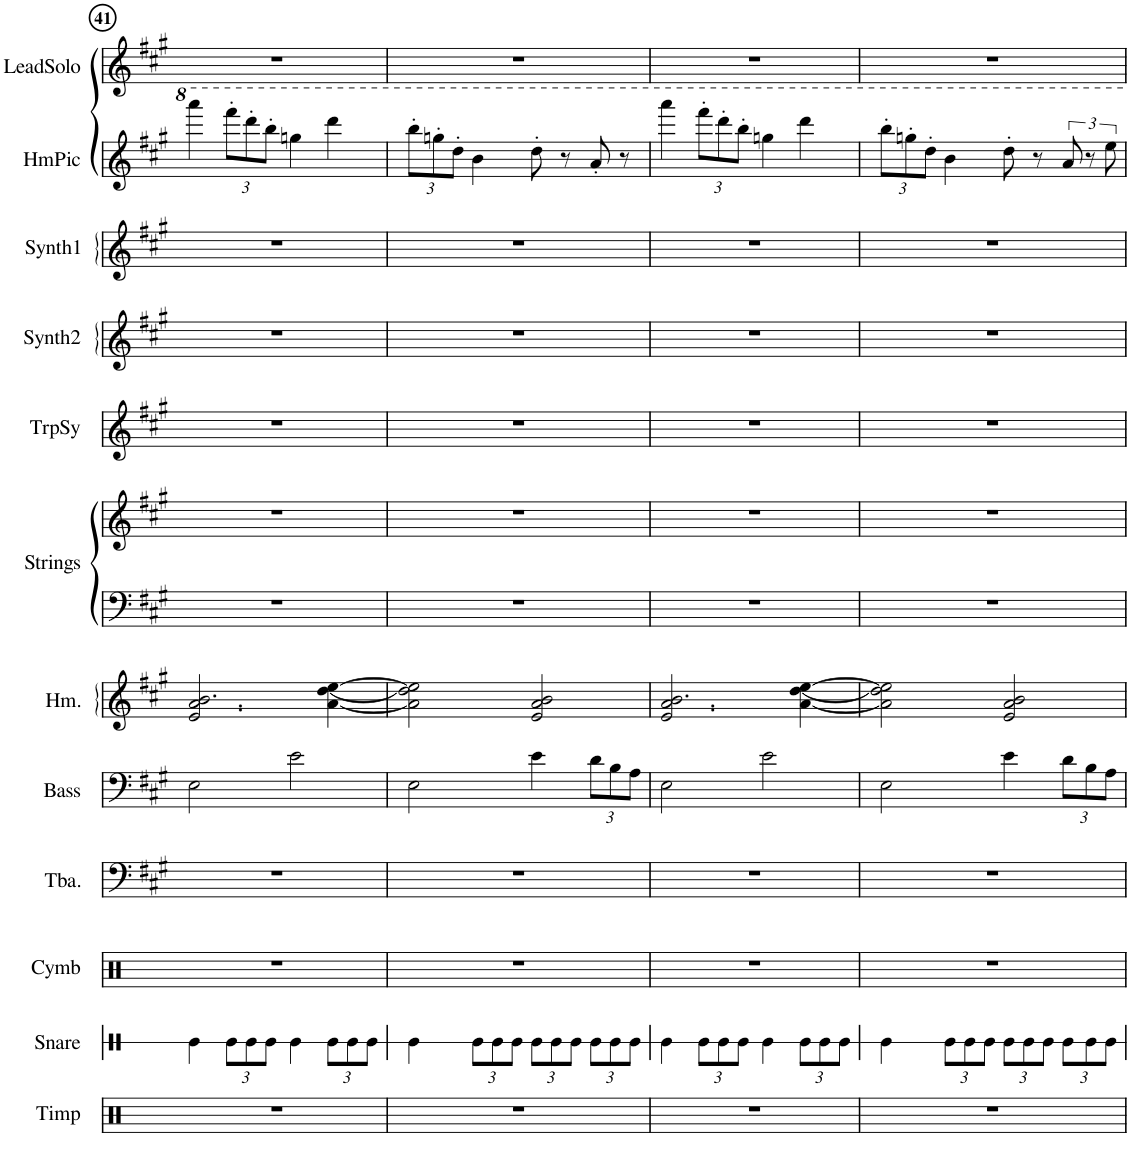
**kern	**kern	**kern	**kern	**kern	**kern	**kern	**kern	**kern	**kern	**kern	**kern	**kern
*part12	*part11	*part10	*part9	*part8	*part7	*part6	*part6	*part5	*part4	*part3	*part2	*part1
*staff13	*staff12	*staff11	*staff10	*staff9	*staff8	*staff7	*staff6	*staff5	*staff4	*staff3	*staff2	*staff1
*I"Timp	*I"Snare	*I"Cymb	*I"Tuba	*I"Bass	*I"Hm.	*I"Strings	*	*I"TrpSy	*I"Synth2	*I"Synth1	*I"HmPic	*I"LeadSolo
*I'Timp	*I'Snare	*I'Cymb	*I'Tba.	*I'Bass	*I'Hm.	*I'Strings	*	*I'TrpSy	*I'Synth2	*I'Synth1	*I'HmPic	*I'LeadSolo
!!LO:PB:g=z
*clefX	*clefX	*clefX	*clefF4	*clefF4	*clefG2	*clefF4	*clefG2	*clefG2	*clefG2	*clefG2	*clefG2	*clefG2
*	*	*	*	*Trd7c12	*	*	*	*	*	*	*	*
*k[]	*k[]	*k[]	*k[f#c#g#]	*k[f#c#g#]	*k[f#c#g#]	*k[f#c#g#]	*k[f#c#g#]	*k[f#c#g#]	*k[f#c#g#]	*k[f#c#g#]	*k[f#c#g#]	*k[f#c#g#]
*M4/4	*M4/4	*M4/4	*M4/4	*M4/4	*M4/4	*M4/4	*M4/4	*M4/4	*M4/4	*M4/4	*M4/4	*M4/4
=41	=41	=41	=41	=41	=41	=41	=41	=41	=41	=41	=41	=41
1r	4Re\	1r	1r	2E\	2.e/ 2.a/ 2.b/	1r	1r	1r	1r	1r	4aaaa\	1r
*	*Xbrackettup	*	*	*	*	*	*	*	*	*	*Xbrackettup	*
.	12Re\L	.	.	.	.	.	.	.	.	.	12ffff#'\L	.
.	12Re\	.	.	.	.	.	.	.	.	.	12dddd'\	.
.	12Re\J	.	.	.	.	.	.	.	.	.	12bbb'\J	.
.	4Re\	.	.	2e\	.	.	.	.	.	.	4gggn\	.
.	12Re\L	.	.	.	[4a\ [4dd\ [4ee\	.	.	.	.	.	4dddd\	.
.	12Re\	.	.	.	.	.	.	.	.	.	.	.
.	12Re\J	.	.	.	.	.	.	.	.	.	.	.
=42	=42	=42	=42	=42	=42	=42	=42	=42	=42	=42	=42	=42
1r	4Re\	1r	1r	2E\	2a\] 2dd\] 2ee\]	1r	1r	1r	1r	1r	12bbb'\L	1r
.	.	.	.	.	.	.	.	.	.	.	12gggn'\	.
.	.	.	.	.	.	.	.	.	.	.	12ddd'\J	.
.	12Re\L	.	.	.	.	.	.	.	.	.	4bb\	.
.	12Re\	.	.	.	.	.	.	.	.	.	.	.
.	12Re\J	.	.	.	.	.	.	.	.	.	.	.
.	12Re\L	.	.	4e\	2e/ 2a/ 2b/	.	.	.	.	.	8ddd'\	.
.	12Re\	.	.	.	.	.	.	.	.	.	.	.
.	.	.	.	.	.	.	.	.	.	.	8r	.
.	12Re\J	.	.	.	.	.	.	.	.	.	.	.
*	*	*	*	*Xbrackettup	*	*	*	*	*	*	*	*
.	12Re\L	.	.	12d\L	.	.	.	.	.	.	8aa'/	.
.	12Re\	.	.	12B\	.	.	.	.	.	.	.	.
.	.	.	.	.	.	.	.	.	.	.	8r	.
.	12Re\J	.	.	12A\J	.	.	.	.	.	.	.	.
=43	=43	=43	=43	=43	=43	=43	=43	=43	=43	=43	=43	=43
1r	4Re\	1r	1r	2E\	2.e/ 2.a/ 2.b/	1r	1r	1r	1r	1r	4aaaa\	1r
.	12Re\L	.	.	.	.	.	.	.	.	.	12ffff#'\L	.
.	12Re\	.	.	.	.	.	.	.	.	.	12dddd'\	.
.	12Re\J	.	.	.	.	.	.	.	.	.	12bbb'\J	.
.	4Re\	.	.	2e\	.	.	.	.	.	.	4gggn\	.
.	12Re\L	.	.	.	[4a\ [4dd\ [4ee\	.	.	.	.	.	4dddd\	.
.	12Re\	.	.	.	.	.	.	.	.	.	.	.
.	12Re\J	.	.	.	.	.	.	.	.	.	.	.
=44	=44	=44	=44	=44	=44	=44	=44	=44	=44	=44	=44	=44
1r	4Re\	1r	1r	2E\	2a\] 2dd\] 2ee\]	1r	1r	1r	1r	1r	12bbb'\L	1r
.	.	.	.	.	.	.	.	.	.	.	12gggn'\	.
.	.	.	.	.	.	.	.	.	.	.	12ddd'\J	.
.	12Re\L	.	.	.	.	.	.	.	.	.	4bb\	.
.	12Re\	.	.	.	.	.	.	.	.	.	.	.
.	12Re\J	.	.	.	.	.	.	.	.	.	.	.
.	12Re\L	.	.	4e\	2e/ 2a/ 2b/	.	.	.	.	.	8ddd'\	.
.	12Re\	.	.	.	.	.	.	.	.	.	.	.
.	.	.	.	.	.	.	.	.	.	.	8r	.
.	12Re\J	.	.	.	.	.	.	.	.	.	.	.
*	*	*	*	*	*	*	*	*	*	*	*brackettup	*
.	12Re\L	.	.	12d\L	.	.	.	.	.	.	12aa/	.
.	12Re\	.	.	12B\	.	.	.	.	.	.	12r	.
.	12Re\J	.	.	12A\J	.	.	.	.	.	.	12eee\	.
=	=	=	=	=	=	=	=	=	=	=	=	=
*-	*-	*-	*-	*-	*-	*-	*-	*-	*-	*-	*-	*-
